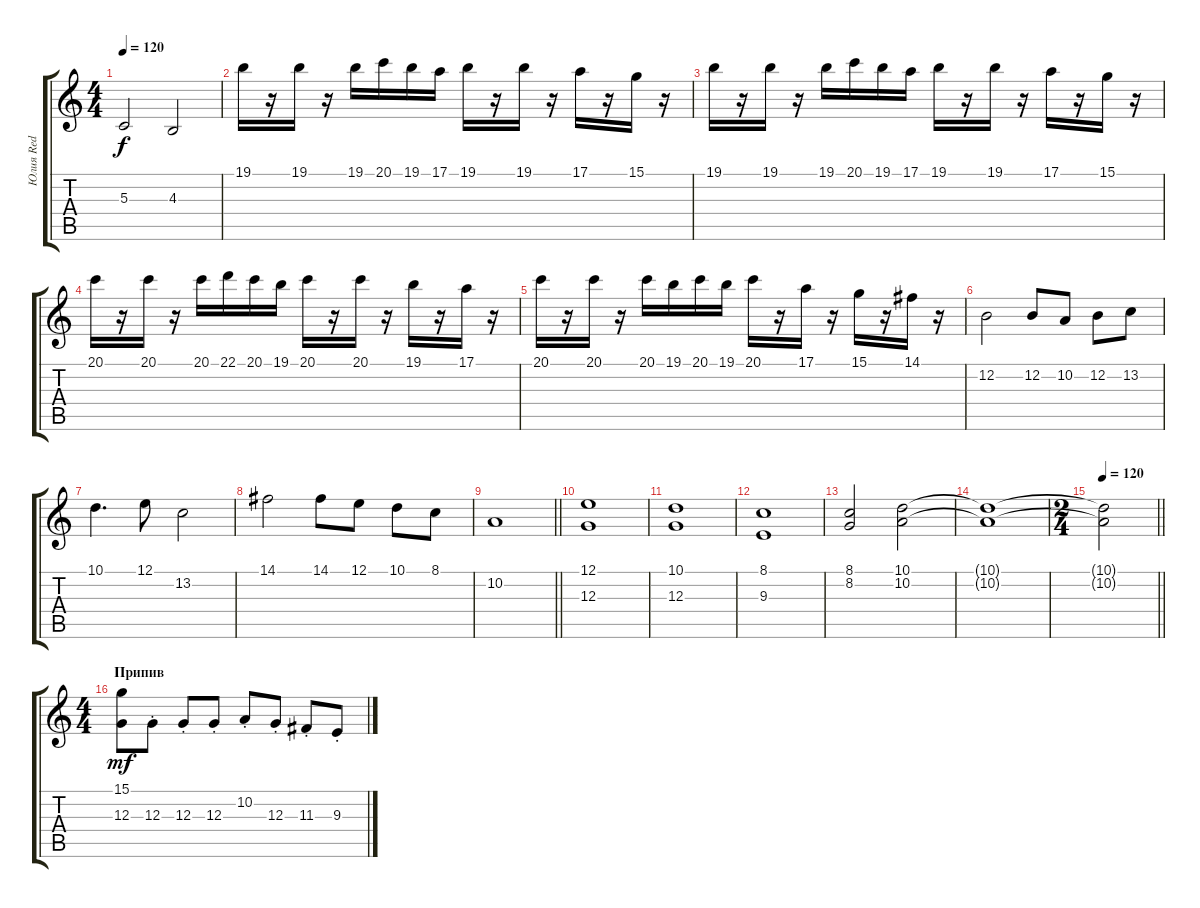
\track ("Юлия Red" "Юлия Red") {instrument tremolostrings}
\staff {score tabs}
\tuning (E4 B3 G3 D3 A2 E2) {hide}
\ts (4 4)
\tempo 120
\clef g2
\ks c
5.3.2{dy f} 4.3.2 |
19.1.16 r.16 19.1.16 r.16 19.1.16 20.1.16 19.1.16 17.1.16 19.1.16 r.16 19.1.16 r.16 17.1.16 r.16 15.1.16 r.16 |
19.1.16 r.16 19.1.16 r.16 19.1.16 20.1.16 19.1.16 17.1.16 19.1.16 r.16 19.1.16 r.16 17.1.16 r.16 15.1.16 r.16 |
20.1.16 r.16 20.1.16 r.16 20.1.16 22.1.16 20.1.16 19.1.16 20.1.16 r.16 20.1.16 r.16 19.1.16 r.16 17.1.16 r.16 |
20.1.16 r.16 20.1.16 r.16 20.1.16 19.1.16 20.1.16 19.1.16 20.1.16 r.16 17.1.16 r.16 15.1.16 r.16 14.1.16 r.16 |
12.2.2 12.2.8 10.2.8 12.2.8 13.2.8 |
10.1.4{d} 12.1.8 13.2.2 |
14.1.2 14.1.8 12.1.8 10.1.8 8.1.8 |
\barLineRight lightlight
10.2.1 |
(12.1 12.3).1 |
(10.1 12.3).1 |
(8.1 9.3).1 |
(8.1 8.2).2 (10.1 10.2).2 |
(10.1{t} 10.2{t}).1 |
\ts (2 4)
\tempo 120
\barLineRight lightlight
(10.1{t} 10.2{t}).2 |
\ts (4 4)
\section ("" "Припив")
(15.1 12.3).8{dy mf} 12.3{st}.8 12.3{st}.8 12.3{st}.8 10.2{st}.8 12.3{st}.8 11.3{st}.8 9.3{st}.8
